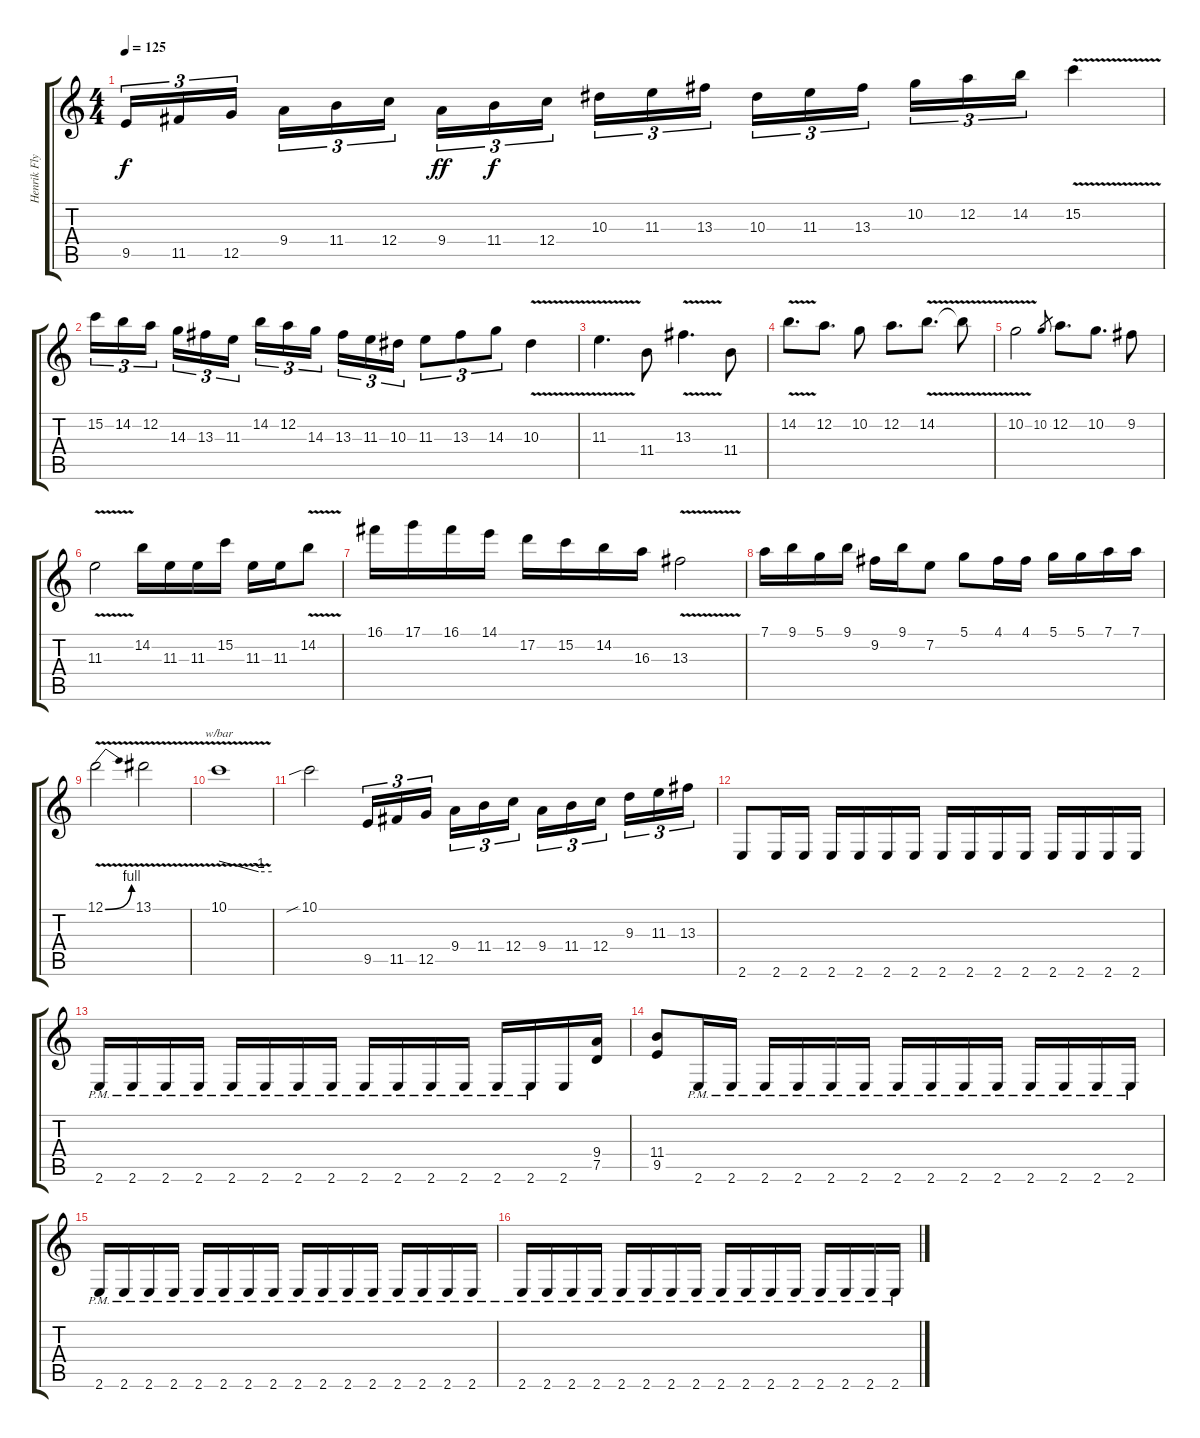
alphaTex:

\track ("Henrik Flyman Lead " "Henrik Fly") {instrument distortionguitar}
\staff {score tabs}
\tuning (D4 A3 F3 C3 G2 D2) {hide}
\ts (4 4)
\tempo 125
\clef g2
\ks c
9.5.16{tu (3 2) dy f instrument distortionguitar} 11.5.16{tu (3 2)} 12.5.16{tu (3 2)} 9.4.16{tu (3 2)} 11.4.16{tu (3 2)} 12.4.16{tu (3 2)} 9.4.16{tu (3 2) dy ff} 11.4.16{tu (3 2) dy f} 12.4.16{tu (3 2)} 10.3.16{tu (3 2)} 11.3.16{tu (3 2)} 13.3.16{tu (3 2)} 10.3.16{tu (3 2)} 11.3.16{tu (3 2)} 13.3.16{tu (3 2)} 10.2.16{tu (3 2)} 12.2.16{tu (3 2)} 14.2.16{tu (3 2)} 15.2{v}.4 |
15.2.16{tu (3 2)} 14.2.16{tu (3 2)} 12.2.16{tu (3 2)} 14.3.16{tu (3 2)} 13.3.16{tu (3 2)} 11.3.16{tu (3 2)} 14.2.16{tu (3 2)} 12.2.16{tu (3 2)} 14.3.16{tu (3 2)} 13.3.16{tu (3 2)} 11.3.16{tu (3 2)} 10.3.16{tu (3 2)} 11.3.8{tu (3 2)} 13.3.8{tu (3 2)} 14.3.8{tu (3 2)} 10.3{v}.4 |
11.3{v}.4{d} 11.4.8 13.3{v}.4{d} 11.4.8 |
14.2{v}.8{d} 12.2.8{d} 10.2.8 12.2.8{d} 14.2{v}.8{d} 14.2{t}.8 |
10.2{v}.2 10.2.8{gr} 12.2.8{d} 10.2.8{d} 9.2.8 |
11.3{v}.2 14.2.16 11.3.16 11.3.16 15.2.16 11.3.16 11.3.16 14.2{v}.8 |
16.1.16 17.1.16 16.1.16 14.1.16 17.2.16 15.2.16 14.2.16 16.3.16 13.3{v}.2 |
7.1.16 9.1.16 5.1.16 9.1.16 9.2.16 9.1.16 7.2.8 5.1.8 4.1.16 4.1.16 5.1.16 5.1.16 7.1.16 7.1.16 |
12.1{be (bend 0 0 60 4) v}.2 13.1{v}.2 |
10.1{v}.1{tbe (custom default 0 0 45 -4 60 -4)} |
10.1{sib}.2 9.5.16{tu (3 2)} 11.5.16{tu (3 2)} 12.5.16{tu (3 2)} 9.4.16{tu (3 2)} 11.4.16{tu (3 2)} 12.4.16{tu (3 2)} 9.4.16{tu (3 2)} 11.4.16{tu (3 2)} 12.4.16{tu (3 2)} 9.3.16{tu (3 2)} 11.3.16{tu (3 2)} 13.3.16{tu (3 2)} |
2.6.8 2.6.16 2.6.16 2.6.16 2.6.16 2.6.16 2.6.16 2.6.16 2.6.16 2.6.16 2.6.16 2.6.16 2.6.16 2.6.16 2.6.16 |
2.6{pm}.16 2.6{pm}.16 2.6{pm}.16 2.6{pm}.16 2.6{pm}.16 2.6{pm}.16 2.6{pm}.16 2.6{pm}.16 2.6{pm}.16 2.6{pm}.16 2.6{pm}.16 2.6{pm}.16 2.6{pm}.16 2.6{pm}.16 2.6.16 (9.4 7.5).16 |
(11.4 9.5).8 2.6{pm}.16 2.6{pm}.16 2.6{pm}.16 2.6{pm}.16 2.6{pm}.16 2.6{pm}.16 2.6{pm}.16 2.6{pm}.16 2.6{pm}.16 2.6{pm}.16 2.6{pm}.16 2.6{pm}.16 2.6{pm}.16 2.6{pm}.16 |
2.6{pm}.16 2.6{pm}.16 2.6{pm}.16 2.6{pm}.16 2.6{pm}.16 2.6{pm}.16 2.6{pm}.16 2.6{pm}.16 2.6{pm}.16 2.6{pm}.16 2.6{pm}.16 2.6{pm}.16 2.6{pm}.16 2.6{pm}.16 2.6{pm}.16 2.6{pm}.16 |
2.6{pm}.16 2.6{pm}.16 2.6{pm}.16 2.6{pm}.16 2.6{pm}.16 2.6{pm}.16 2.6{pm}.16 2.6{pm}.16 2.6{pm}.16 2.6{pm}.16 2.6{pm}.16 2.6{pm}.16 2.6{pm}.16 2.6{pm}.16 2.6{pm}.16 2.6{pm}.16
